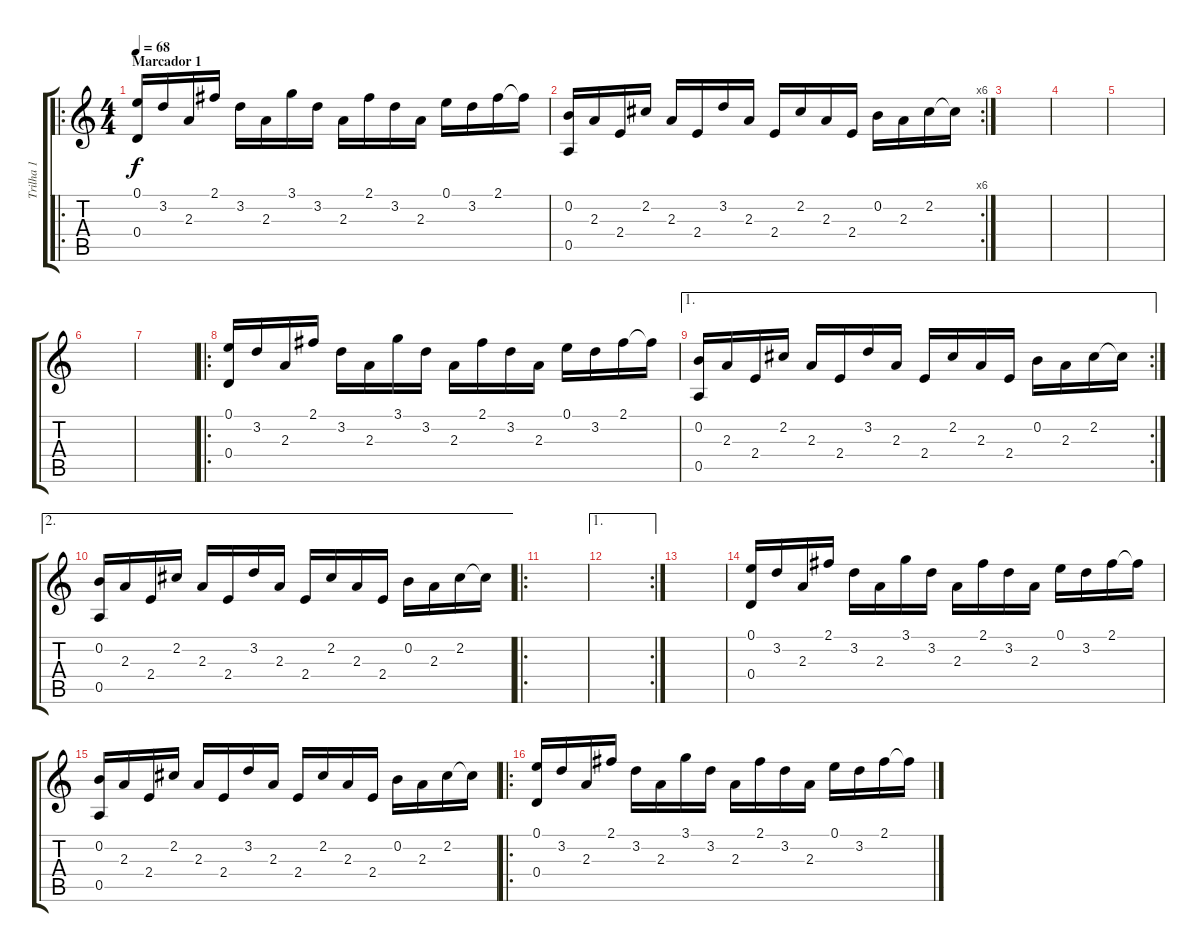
\track ("Trilha 1" "Trilha 1") {instrument acousticguitarsteel}
\staff {score tabs}
\tuning (E4 B3 G3 D3 A2 E2) {hide}
\ro
\ts (4 4)
\section ("" "Marcador 1")
\tempo 68
\clef g2
\ks c
(0.1 0.4).16{dy f instrument acousticguitarsteel} 3.2.16 2.3.16 2.1.16 3.2.16 2.3.16 3.1.16 3.2.16 2.3.16 2.1.16 3.2.16 2.3.16 0.1.16 3.2.16 2.1.16 2.1{t}.16 |
\rc 6
(0.2 0.5).16 2.3.16 2.4.16 2.2.16 2.3.16 2.4.16 3.2.16 2.3.16 2.4.16 2.2.16 2.3.16 2.4.16 0.2.16 2.3.16 2.2.16 2.2{t}.16 |
|
|
|
|
|
\ro
(0.1 0.4).16 3.2.16 2.3.16 2.1.16 3.2.16 2.3.16 3.1.16 3.2.16 2.3.16 2.1.16 3.2.16 2.3.16 0.1.16 3.2.16 2.1.16 2.1{t}.16 |
\ae 1
\rc 2
(0.2 0.5).16 2.3.16 2.4.16 2.2.16 2.3.16 2.4.16 3.2.16 2.3.16 2.4.16 2.2.16 2.3.16 2.4.16 0.2.16 2.3.16 2.2.16 2.2{t}.16 |
\ae 2
(0.2 0.5).16 2.3.16 2.4.16 2.2.16 2.3.16 2.4.16 3.2.16 2.3.16 2.4.16 2.2.16 2.3.16 2.4.16 0.2.16 2.3.16 2.2.16 2.2{t}.16 |
\ro
|
\ae 1
\rc 2
|
|
(0.1 0.4).16 3.2.16 2.3.16 2.1.16 3.2.16 2.3.16 3.1.16 3.2.16 2.3.16 2.1.16 3.2.16 2.3.16 0.1.16 3.2.16 2.1.16 2.1{t}.16 |
(0.2 0.5).16 2.3.16 2.4.16 2.2.16 2.3.16 2.4.16 3.2.16 2.3.16 2.4.16 2.2.16 2.3.16 2.4.16 0.2.16 2.3.16 2.2.16 2.2{t}.16 |
\ro
(0.1 0.4).16 3.2.16 2.3.16 2.1.16 3.2.16 2.3.16 3.1.16 3.2.16 2.3.16 2.1.16 3.2.16 2.3.16 0.1.16 3.2.16 2.1.16 2.1{t}.16
